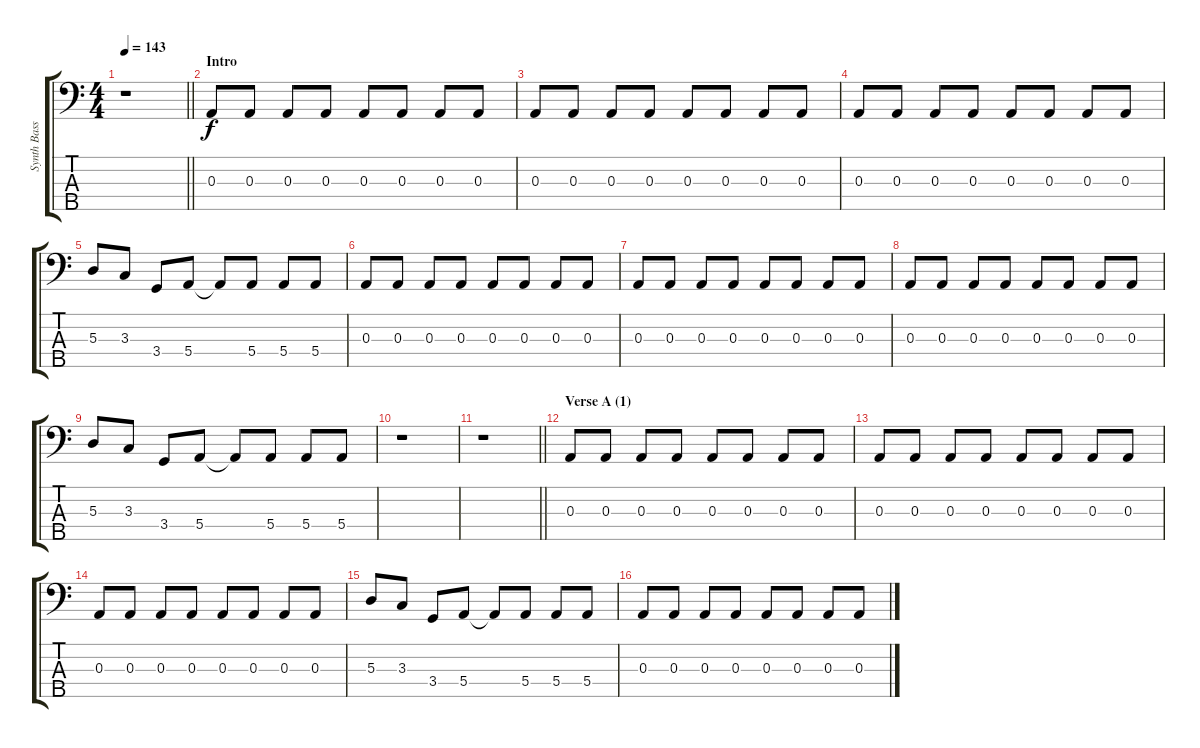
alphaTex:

\track ("Synth Bass" "Synth Bass") {instrument synthbass1}
\staff {score tabs}
\tuning (G2 D2 A1 E1 B0) {hide}
\ts (4 4)
\tempo 143
\clef f4
\barLineRight lightlight
\ks aminor
r.1{dy f instrument synthbass1} |
\section ("" "Intro")
0.3.8 0.3.8 0.3.8 0.3.8 0.3.8 0.3.8 0.3.8 0.3.8 |
0.3.8 0.3.8 0.3.8 0.3.8 0.3.8 0.3.8 0.3.8 0.3.8 |
0.3.8 0.3.8 0.3.8 0.3.8 0.3.8 0.3.8 0.3.8 0.3.8 |
5.3.8 3.3.8 3.4.8 5.4.8 5.4{t}.8 5.4.8 5.4.8 5.4.8 |
0.3.8 0.3.8 0.3.8 0.3.8 0.3.8 0.3.8 0.3.8 0.3.8 |
0.3.8 0.3.8 0.3.8 0.3.8 0.3.8 0.3.8 0.3.8 0.3.8 |
0.3.8 0.3.8 0.3.8 0.3.8 0.3.8 0.3.8 0.3.8 0.3.8 |
5.3.8 3.3.8 3.4.8 5.4.8 5.4{t}.8 5.4.8 5.4.8 5.4.8 |
r.1 |
\barLineRight lightlight
r.1 |
\section ("" "Verse A (1)")
0.3.8 0.3.8 0.3.8 0.3.8 0.3.8 0.3.8 0.3.8 0.3.8 |
0.3.8 0.3.8 0.3.8 0.3.8 0.3.8 0.3.8 0.3.8 0.3.8 |
0.3.8 0.3.8 0.3.8 0.3.8 0.3.8 0.3.8 0.3.8 0.3.8 |
5.3.8 3.3.8 3.4.8 5.4.8 5.4{t}.8 5.4.8 5.4.8 5.4.8 |
0.3.8 0.3.8 0.3.8 0.3.8 0.3.8 0.3.8 0.3.8 0.3.8
